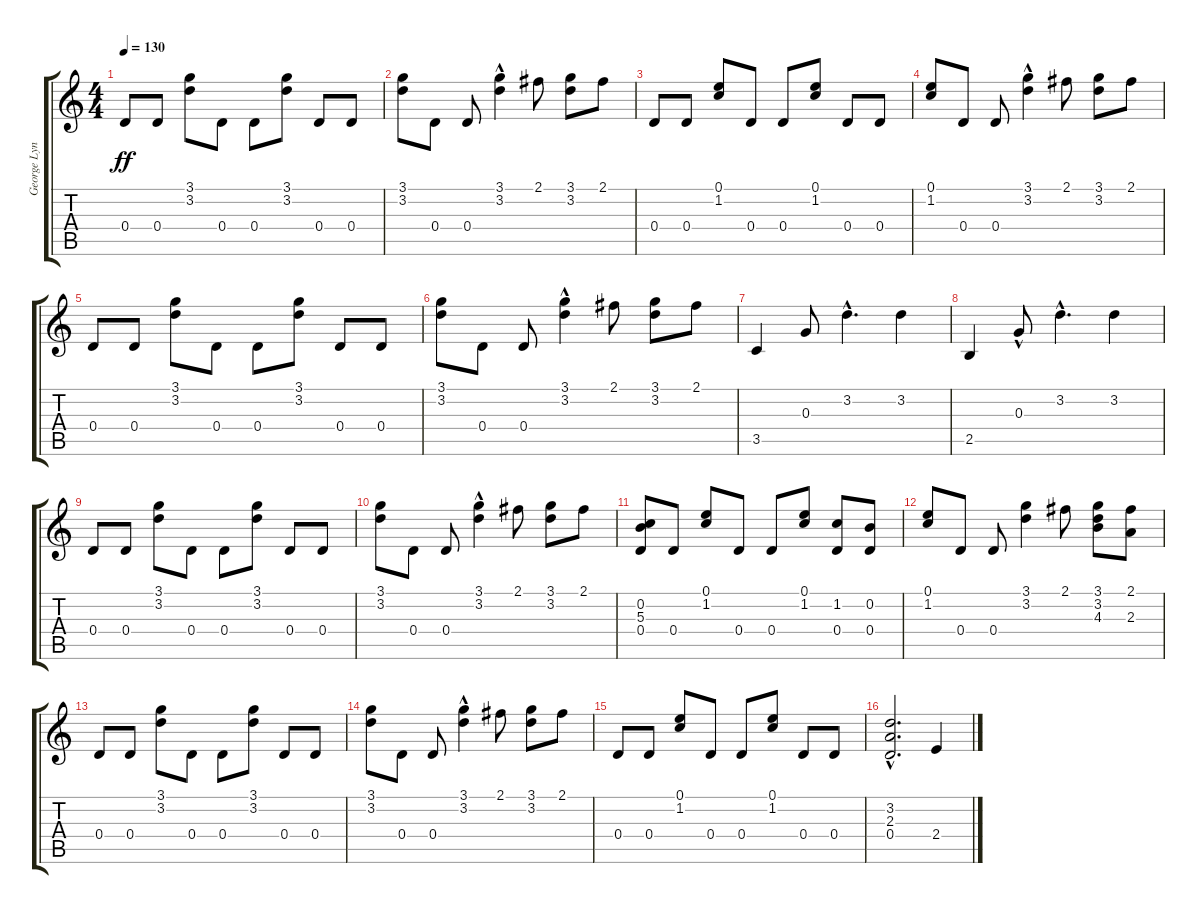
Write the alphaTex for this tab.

\track ("George Lynch II" "George Lyn") {instrument overdrivenguitar}
\staff {score tabs}
\tuning (E4 B3 G3 D3 A2 E2) {hide}
\ts (4 4)
\tempo 130
\clef g2
\ks c
0.4.8{dy ff} 0.4.8 (3.1 3.2).8 0.4.8 0.4.8 (3.1 3.2).8 0.4.8 0.4.8 |
(3.1 3.2).8 0.4.8 0.4.8 (3.1 3.2{hac}).4 2.1.8 (3.1 3.2).8 2.1.8 |
0.4.8 0.4.8 (0.1 1.2).8 0.4.8 0.4.8 (0.1 1.2).8 0.4.8 0.4.8 |
(0.1 1.2).8 0.4.8 0.4.8 (3.1 3.2{hac}).4 2.1.8 (3.1 3.2).8 2.1.8 |
0.4.8 0.4.8 (3.1 3.2).8 0.4.8 0.4.8 (3.1 3.2).8 0.4.8 0.4.8 |
(3.1 3.2).8 0.4.8 0.4.8 (3.1 3.2{hac}).4 2.1.8 (3.1 3.2).8 2.1.8 |
3.5.4 0.3.8 3.2{hac}.4{d} 3.2.4 |
2.5.4 0.3{hac}.8 3.2{hac}.4{d} 3.2.4 |
0.4.8 0.4.8 (3.1 3.2).8 0.4.8 0.4.8 (3.1 3.2).8 0.4.8 0.4.8 |
(3.1 3.2).8 0.4.8 0.4.8 (3.1 3.2{hac}).4 2.1.8 (3.1 3.2).8 2.1.8 |
(0.2 5.3 0.4).8 0.4.8 (0.1 1.2).8 0.4.8 0.4.8 (0.1 1.2).8 (1.2 0.4).8 (0.2 0.4).8 |
(0.1 1.2).8 0.4.8 0.4.8 (3.1 3.2).4 2.1.8 (3.1 3.2 4.3).8 (2.1 2.3).8 |
0.4.8 0.4.8 (3.1 3.2).8 0.4.8 0.4.8 (3.1 3.2).8 0.4.8 0.4.8 |
(3.1 3.2).8 0.4.8 0.4.8 (3.1 3.2{hac}).4 2.1.8 (3.1 3.2).8 2.1.8 |
0.4.8 0.4.8 (0.1 1.2).8 0.4.8 0.4.8 (0.1 1.2).8 0.4.8 0.4.8 |
(3.2{hac} 2.3{hac} 0.4{hac}).2{d} 2.4.4
